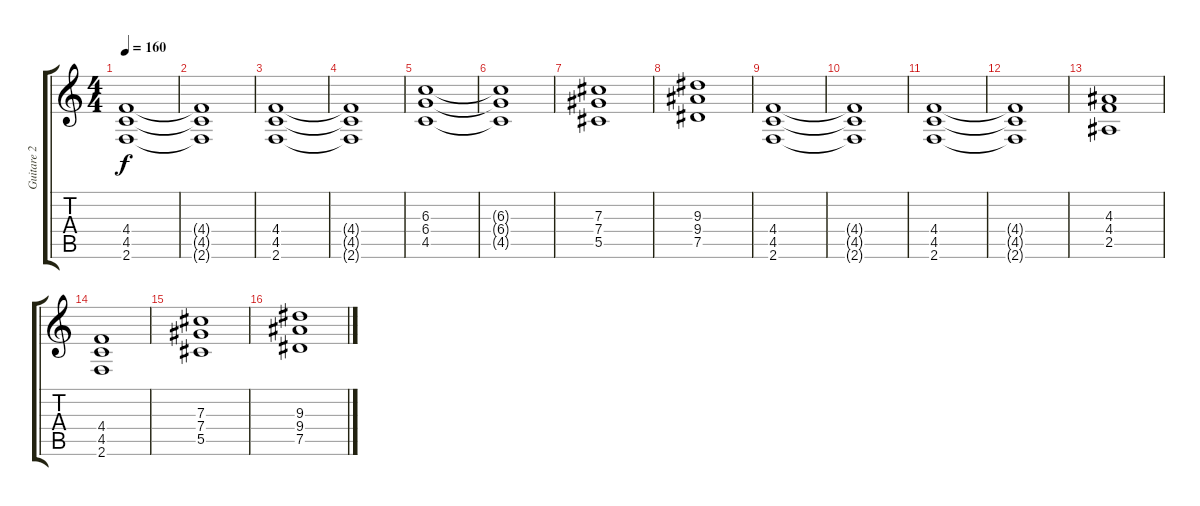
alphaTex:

\track ("Guitare 2" "Guitare 2") {instrument distortionguitar}
\staff {score tabs}
\tuning (Eb4 Bb3 Gb3 Db3 Ab2 Eb2) {hide}
\ts (4 4)
\tempo 160
\clef g2
\ks c
(4.4 4.5 2.6).1{dy f} |
(4.4{t} 4.5{t} 2.6{t}).1 |
(4.4 4.5 2.6).1 |
(4.4{t} 4.5{t} 2.6{t}).1 |
(6.3 6.4 4.5).1 |
(6.3{t} 6.4{t} 4.5{t}).1 |
(7.3 7.4 5.5).1 |
(9.3 9.4 7.5).1 |
(4.4 4.5 2.6).1 |
(4.4{t} 4.5{t} 2.6{t}).1 |
(4.4 4.5 2.6).1 |
(4.4{t} 4.5{t} 2.6{t}).1 |
(4.3 4.4 2.5).1 |
(4.4 4.5 2.6).1 |
(7.3 7.4 5.5).1 |
(9.3 9.4 7.5).1
